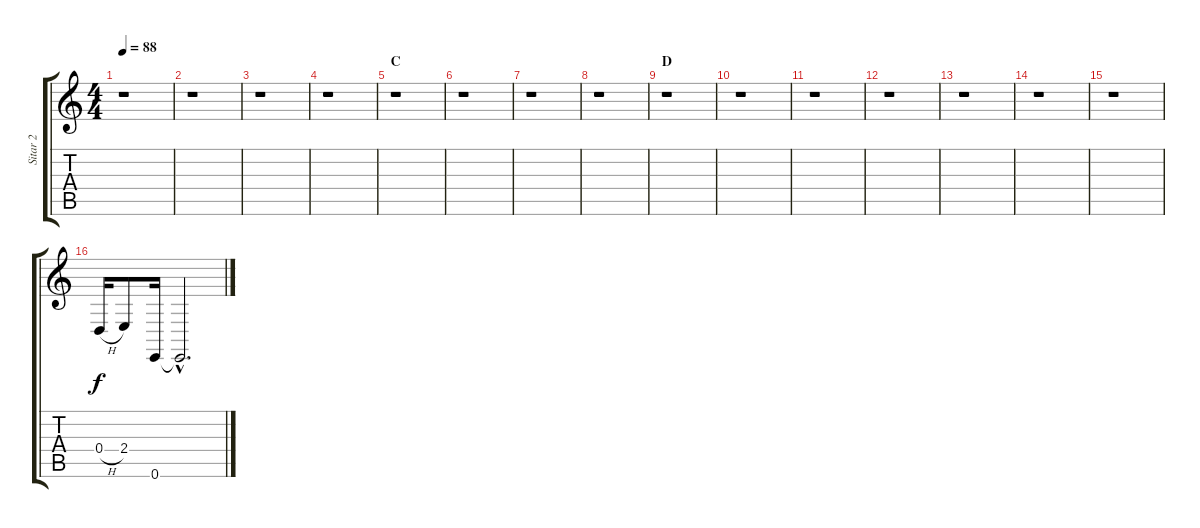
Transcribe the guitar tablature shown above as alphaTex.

\track ("Sitar 2" "Sitar 2") {instrument sitar}
\staff {score tabs}
\tuning (E4 B3 G3 D3 A2 E2) {hide}
\ts (4 4)
\tempo 88
\clef g2
\ks c
r.1{dy f} |
r.1 |
r.1 |
r.1 |
\section ("" "C")
r.1 |
r.1 |
r.1 |
r.1 |
\section ("" "D")
r.1 |
r.1 |
r.1 |
r.1 |
r.1 |
r.1 |
r.1 |
0.4{h}.16 2.4.8 0.6.16 0.6{hac t}.2{d}
